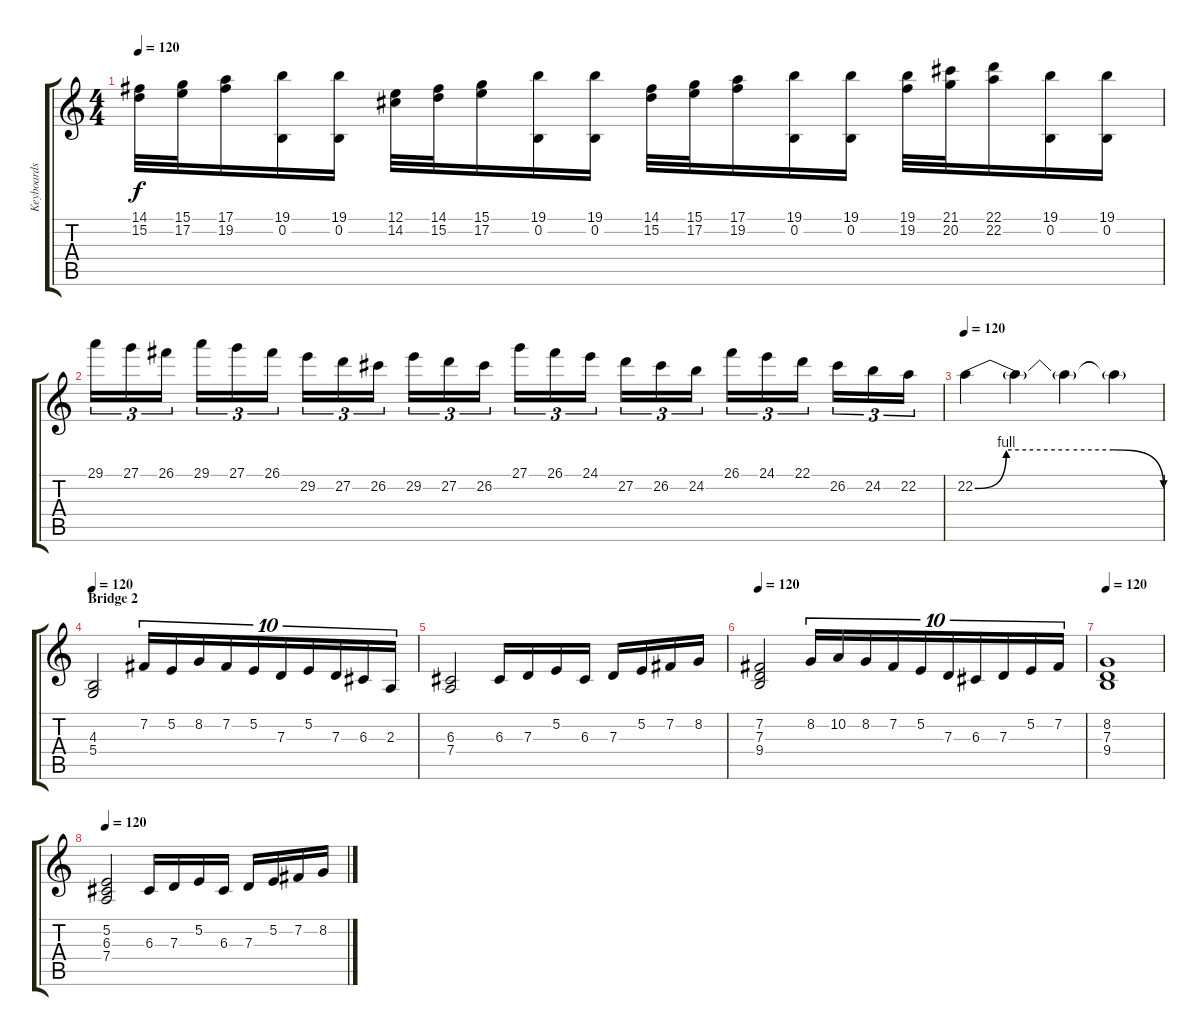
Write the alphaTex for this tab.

\track ("Keyboards" "Keyboards") {instrument stringensemble1}
\staff {score tabs}
\tuning (E4 B3 G3 D3 A2 E2) {hide}
\ts (4 4)
\tempo 120
\clef g2
\ks c
(14.1 15.2).32{dy f volume 16 instrument percussiveorgan} (15.1 17.2).32 (17.1 19.2).16 (19.1 0.2).16 (19.1 0.2).16 (12.1 14.2).32 (14.1 15.2).32 (15.1 17.2).16 (19.1 0.2).16 (19.1 0.2).16 (14.1 15.2).32 (15.1 17.2).32 (17.1 19.2).16 (19.1 0.2).16 (19.1 0.2).16 (19.1 19.2).32 (21.1 20.2).32 (22.1 22.2).16 (19.1 0.2).16 (19.1 0.2).16 |
29.1.16{tu (3 2) volume 16 instrument percussiveorgan} 27.1.16{tu (3 2)} 26.1.16{tu (3 2)} 29.1.16{tu (3 2)} 27.1.16{tu (3 2)} 26.1.16{tu (3 2)} 29.2.16{tu (3 2)} 27.2.16{tu (3 2)} 26.2.16{tu (3 2)} 29.2.16{tu (3 2)} 27.2.16{tu (3 2)} 26.2.16{tu (3 2)} 27.1.16{tu (3 2)} 26.1.16{tu (3 2)} 24.1.16{tu (3 2)} 27.2.16{tu (3 2)} 26.2.16{tu (3 2)} 24.2.16{tu (3 2)} 26.1.16{tu (3 2)} 24.1.16{tu (3 2)} 22.1.16{tu (3 2)} 26.2.16{tu (3 2)} 24.2.16{tu (3 2)} 22.2.16{tu (3 2)} |
\tempo 120
22.2{be (custom 0 0 10 4 30 4 44 4 60 0)}.4 22.2{t}.4 22.2{t}.4 22.2{t}.4 |
\section ("" "Bridge 2")
\tempo 120
(4.3 5.4).2{volume 15 instrument accordion} 7.2.16{tu (10 8)} 5.2.16{tu (10 8)} 8.2.16{tu (10 8)} 7.2.16{tu (10 8)} 5.2.16{tu (10 8)} 7.3.16{tu (10 8)} 5.2.16{tu (10 8)} 7.3.16{tu (10 8)} 6.3.16{tu (10 8)} 2.3.16{tu (10 8)} |
(6.3 7.4).2{volume 15 instrument accordion} 6.3.16 7.3.16 5.2.16 6.3.16 7.3.16 5.2.16 7.2.16 8.2.16 |
\tempo 120
(7.2 7.3 9.4).2{volume 15 instrument accordion} 8.2.16{tu (10 8)} 10.2.16{tu (10 8)} 8.2.16{tu (10 8)} 7.2.16{tu (10 8)} 5.2.16{tu (10 8)} 7.3.16{tu (10 8)} 6.3.16{tu (10 8)} 7.3.16{tu (10 8)} 5.2.16{tu (10 8)} 7.2.16{tu (10 8)} |
\tempo 120
(8.2 7.3 9.4).1{volume 15 instrument accordion} |
\tempo 120
(5.2 6.3 7.4).2{volume 15 instrument accordion} 6.3.16 7.3.16 5.2.16 6.3.16 7.3.16 5.2.16 7.2.16 8.2.16
